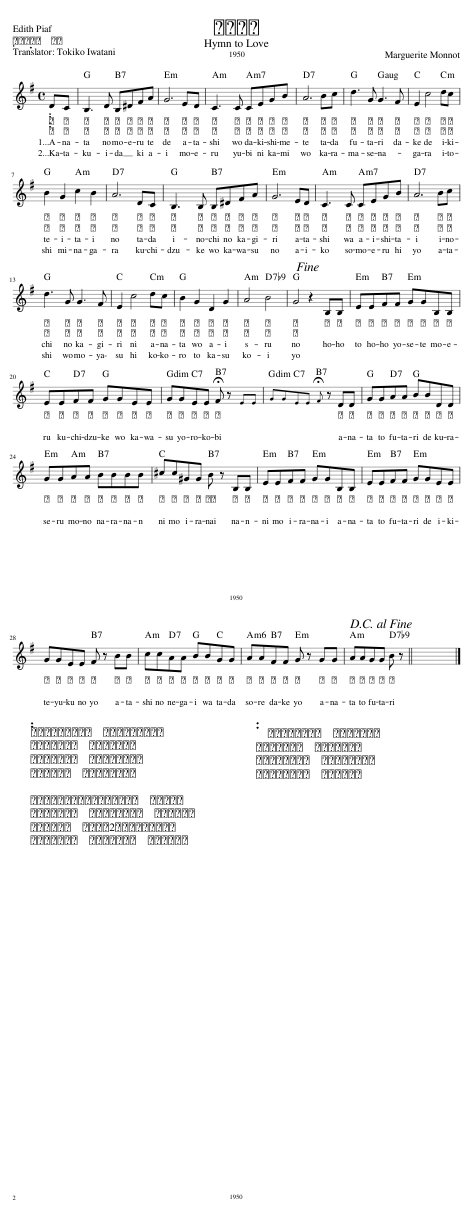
X:1
L:1/8
M:4/4
I:linebreak $
K:G
V:1 treble
V:1
 DC | B,3 D B,^DFA | G6 ED | C3 C CEGB | A6 Bc | %5
 d3 G G3 F | E2 c4 dc |$ B2 G2 c2 B2 | A6 DC | B,3 B, B,^DFA | %10
 G6 ED | C3 C CEGB | A6 Bc |$ d3 G G3 F | E2 c4 dc | %15
 B2 G2 D2 G2 | A4 B4 | G4 z2!fine! | B,B, | EEFF GGB,B, |$ %20
 EEFF GGEE | GGEE !fermata!F z EE | GGEE !fermata!F z DD | GGAA BBDD |$ GGAA BBBB | %25
 ^cc^GG B z B,B, | EEFF GGB,B, | EEFF GGEE |$ GGEE F z BB | ccAA BBGG | %30
 AAFF G z GG | AAGG B z!D.C.! || xx | x8 |] %34
